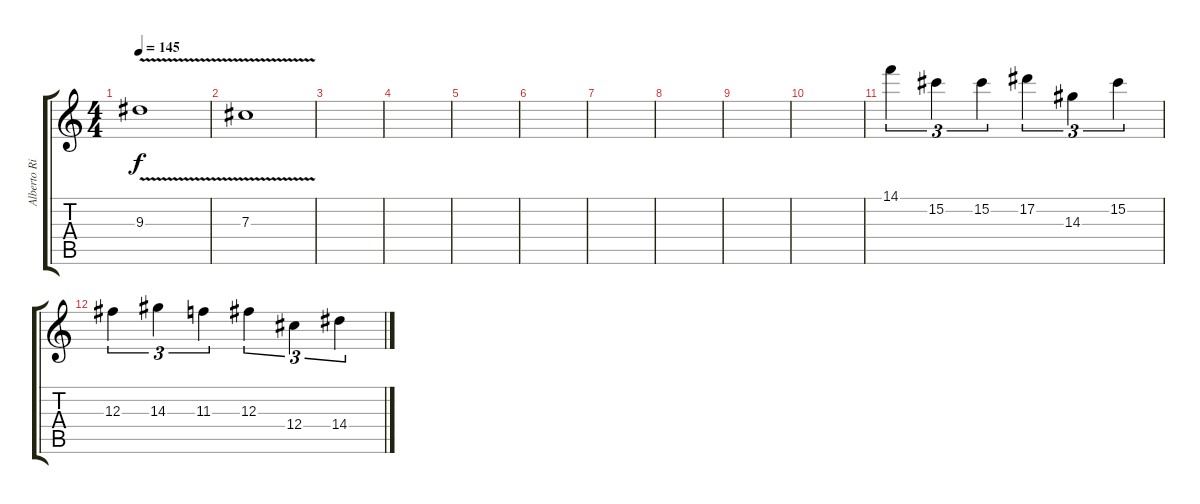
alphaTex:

\track ("Alberto Rionda (I)" "Alberto Ri") {instrument distortionguitar}
\staff {score tabs}
\tuning (Eb4 Bb3 Gb3 Db3 Ab2 Eb2) {hide}
\ts (4 4)
\tempo 145
\clef g2
\ks c
9.3{v}.1{dy f} |
7.3{v}.1 |
|
|
|
|
|
|
|
|
14.1.4{tu (3 2)} 15.2.4{tu (3 2)} 15.2.4{tu (3 2)} 17.2.4{tu (3 2)} 14.3.4{tu (3 2)} 15.2.4{tu (3 2)} |
12.3.4{tu (3 2)} 14.3.4{tu (3 2)} 11.3.4{tu (3 2)} 12.3.4{tu (3 2)} 12.4.4{tu (3 2)} 14.4.4{tu (3 2)}
